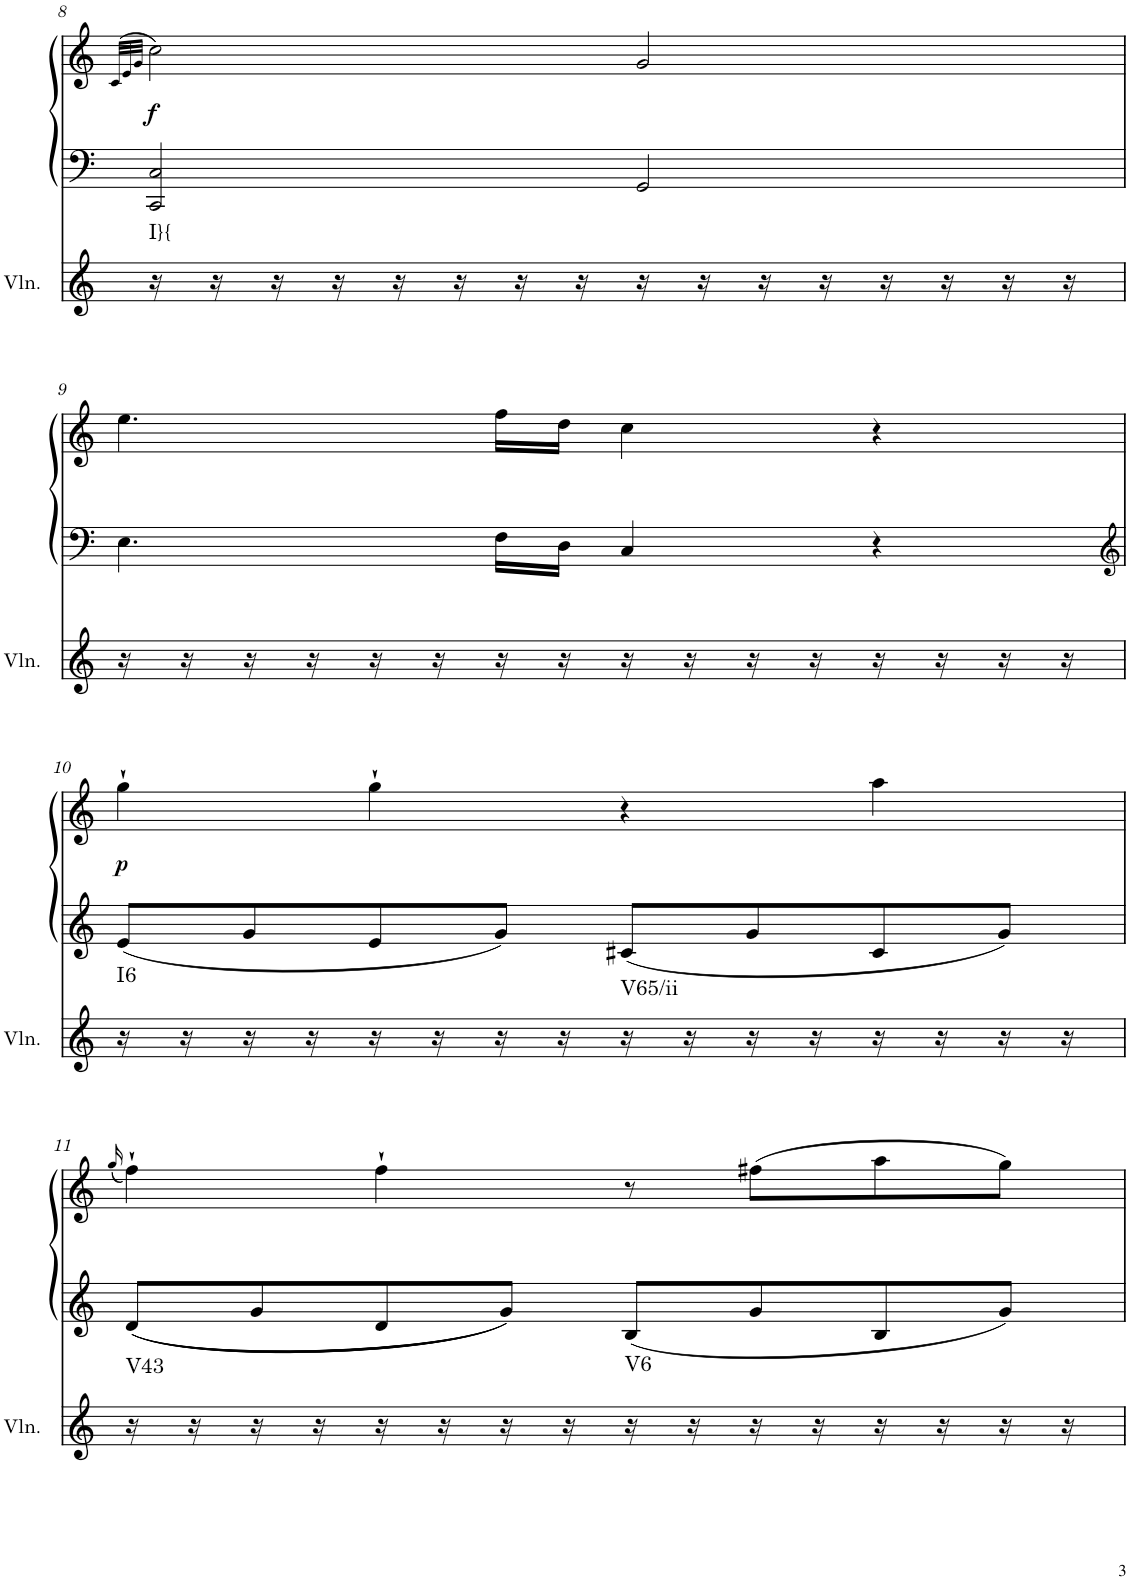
**kern	**harte	**kern	**kern	**dynam
*part2	*part2	*part1	*part1	*part1
*staff3	*	*staff2	*staff1	*staff1/2
*I"Violin	*	*I"Klavier linke Hand	*	*
*I'Vln.	*	*	*	*
!!LO:PB:g=z
*clefG2	*	*clefF4	*clefG2	*
*k[]	*	*k[]	*k[]	*
*M4/4	*	*M4/4	*M4/4	*
=8	=8	=8	=8	=8
.	.	.	(>32qc/LLL	.
.	.	.	32qe/	.
.	.	.	32qg/JJJ	.
!	!LO:H:kt=I}{	!	!	!LO:DY:b
16r	N	2CC/ 2C/	2cc\)	f
16r	.	.	.	.
16r	.	.	.	.
16r	.	.	.	.
16r	.	.	.	.
16r	.	.	.	.
16r	.	.	.	.
16r	.	.	.	.
16r	.	2GG/	2g/	.
16r	.	.	.	.
16r	.	.	.	.
16r	.	.	.	.
16r	.	.	.	.
16r	.	.	.	.
16r	.	.	.	.
16r	.	.	.	.
!!LO:LB:g=z
=9	=9	=9	=9	=9
16r	.	4.E\	4.ee\	.
16r	.	.	.	.
16r	.	.	.	.
16r	.	.	.	.
16r	.	.	.	.
16r	.	.	.	.
16r	.	16F\LL	16ff\LL	.
16r	.	16D\JJ	16dd\JJ	.
16r	.	4C/	4cc\	.
16r	.	.	.	.
16r	.	.	.	.
16r	.	.	.	.
16r	.	4r	4r	.
16r	.	.	.	.
16r	.	.	.	.
16r	.	.	.	.
!!LO:LB:g=z
=10	=10	=10	=10	=10
*	*	*clefG2	*	*
!	!LO:H:kt=I6	!	!	!LO:DY:b
16r	N	8e/L	4gg`\	p
16r	.	.	.	.
16r	.	8g/	.	.
16r	.	.	.	.
16r	.	8e/	4gg`\	.
16r	.	.	.	.
16r	.	8g/J	.	.
16r	.	.	.	.
!	!LO:H:kt=V65/ii	!	!	!
16r	N	8c#X/L	4r	.
16r	.	.	.	.
16r	.	8g/	.	.
16r	.	.	.	.
16r	.	8c#/	4aa\	.
16r	.	.	.	.
16r	.	8g/J	.	.
16r	.	.	.	.
!!LO:LB:g=z
=11	=11	=11	=11	=11
.	.	.	(16qgg/	.
!	!LO:H:kt=V43	!	!	!
16r	N	8d/L	4ff`\)	.
16r	.	.	.	.
16r	.	8g/	.	.
16r	.	.	.	.
16r	.	8d/	4ff`\	.
16r	.	.	.	.
16r	.	8g/J	.	.
16r	.	.	.	.
!	!LO:H:kt=V6	!	!	!
16r	N	8B/L	8r	.
16r	.	.	.	.
16r	.	8g/	(8ff#X\L	.
16r	.	.	.	.
16r	.	8B/	8aa\	.
16r	.	.	.	.
16r	.	8g/J	8gg\J)	.
16r	.	.	.	.
=	=	=	=	=
*-	*-	*-	*-	*-
